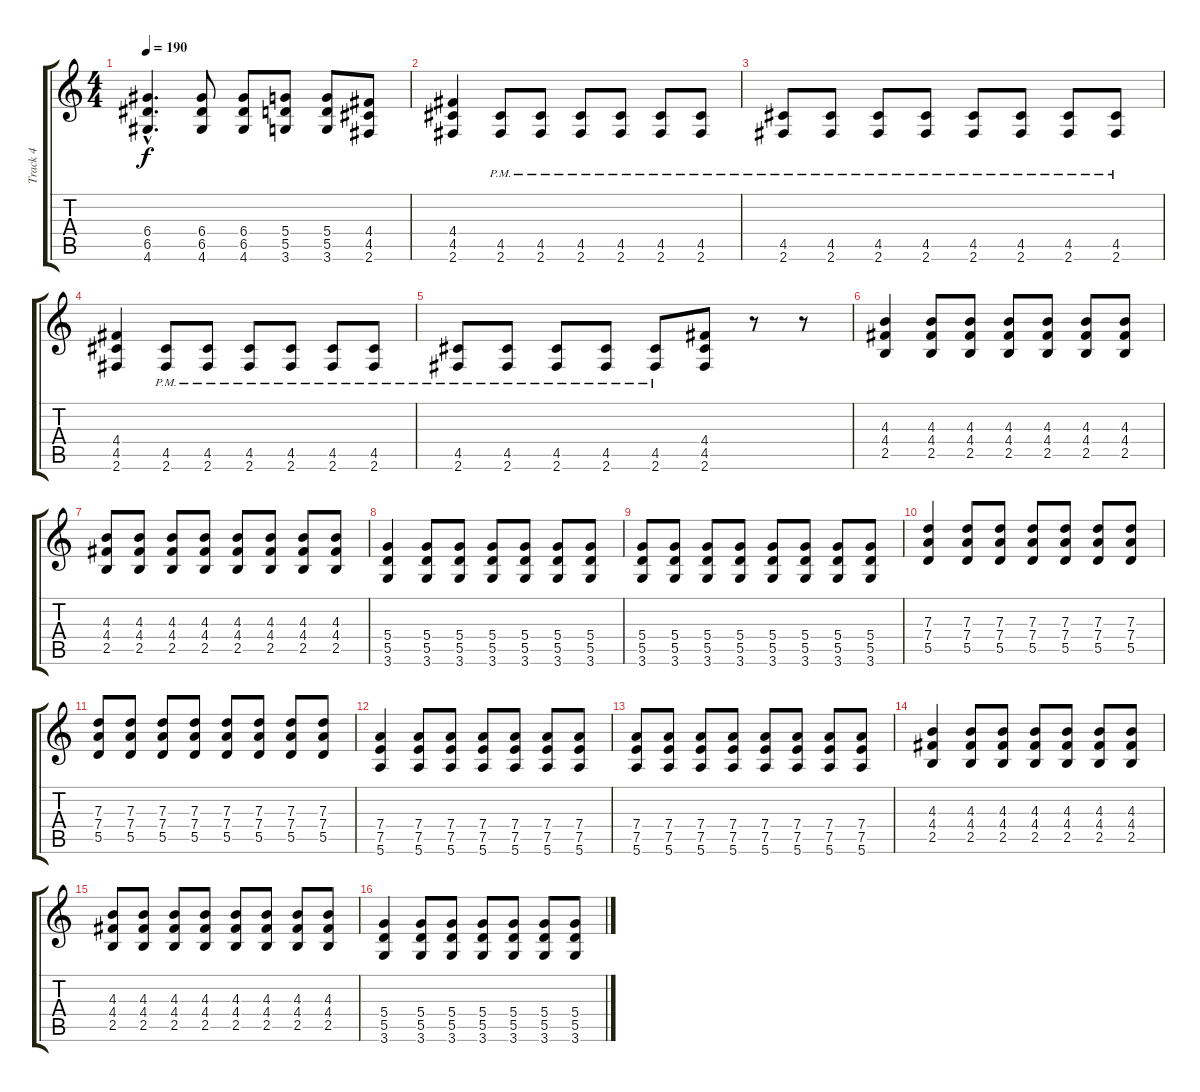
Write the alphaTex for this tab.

\track ("Track 4" "Track 4") {instrument distortionguitar}
\staff {score tabs}
\tuning (E4 B3 G3 D3 A2 E2) {hide}
\ts (4 4)
\tempo 190
\clef g2
\ks c
(6.4{hac} 6.5{hac} 4.6{hac}).4{d dy f} (6.4 6.5 4.6).8 (6.4 6.5 4.6).8 (5.4 5.5 3.6).8 (5.4 5.5 3.6).8 (4.4 4.5 2.6).8 |
(4.4 4.5 2.6).4 (4.5{pm} 2.6).8 (4.5{pm} 2.6).8 (4.5{pm} 2.6).8 (4.5{pm} 2.6).8 (4.5{pm} 2.6).8 (4.5{pm} 2.6).8 |
(4.5{pm} 2.6).8 (4.5{pm} 2.6).8 (4.5{pm} 2.6).8 (4.5{pm} 2.6).8 (4.5{pm} 2.6).8 (4.5{pm} 2.6).8 (4.5{pm} 2.6).8 (4.5{pm} 2.6).8 |
(4.4 4.5 2.6).4 (4.5{pm} 2.6).8 (4.5{pm} 2.6).8 (4.5{pm} 2.6).8 (4.5{pm} 2.6).8 (4.5{pm} 2.6).8 (4.5{pm} 2.6).8 |
(4.5{pm} 2.6).8 (4.5{pm} 2.6).8 (4.5{pm} 2.6).8 (4.5{pm} 2.6).8 (4.5{pm} 2.6).8 (4.4 4.5 2.6).8 r.8 r.8 |
(4.3 4.4 2.5).4 (4.3 4.4 2.5).8 (4.3 4.4 2.5).8 (4.3 4.4 2.5).8 (4.3 4.4 2.5).8 (4.3 4.4 2.5).8 (4.3 4.4 2.5).8 |
(4.3 4.4 2.5).8 (4.3 4.4 2.5).8 (4.3 4.4 2.5).8 (4.3 4.4 2.5).8 (4.3 4.4 2.5).8 (4.3 4.4 2.5).8 (4.3 4.4 2.5).8 (4.3 4.4 2.5).8 |
(5.4 5.5 3.6).4 (5.4 5.5 3.6).8 (5.4 5.5 3.6).8 (5.4 5.5 3.6).8 (5.4 5.5 3.6).8 (5.4 5.5 3.6).8 (5.4 5.5 3.6).8 |
(5.4 5.5 3.6).8 (5.4 5.5 3.6).8 (5.4 5.5 3.6).8 (5.4 5.5 3.6).8 (5.4 5.5 3.6).8 (5.4 5.5 3.6).8 (5.4 5.5 3.6).8 (5.4 5.5 3.6).8 |
(7.3 7.4 5.5).4 (7.3 7.4 5.5).8 (7.3 7.4 5.5).8 (7.3 7.4 5.5).8 (7.3 7.4 5.5).8 (7.3 7.4 5.5).8 (7.3 7.4 5.5).8 |
(7.3 7.4 5.5).8 (7.3 7.4 5.5).8 (7.3 7.4 5.5).8 (7.3 7.4 5.5).8 (7.3 7.4 5.5).8 (7.3 7.4 5.5).8 (7.3 7.4 5.5).8 (7.3 7.4 5.5).8 |
(7.4 7.5 5.6).4 (7.4 7.5 5.6).8 (7.4 7.5 5.6).8 (7.4 7.5 5.6).8 (7.4 7.5 5.6).8 (7.4 7.5 5.6).8 (7.4 7.5 5.6).8 |
(7.4 7.5 5.6).8 (7.4 7.5 5.6).8 (7.4 7.5 5.6).8 (7.4 7.5 5.6).8 (7.4 7.5 5.6).8 (7.4 7.5 5.6).8 (7.4 7.5 5.6).8 (7.4 7.5 5.6).8 |
(4.3 4.4 2.5).4 (4.3 4.4 2.5).8 (4.3 4.4 2.5).8 (4.3 4.4 2.5).8 (4.3 4.4 2.5).8 (4.3 4.4 2.5).8 (4.3 4.4 2.5).8 |
(4.3 4.4 2.5).8 (4.3 4.4 2.5).8 (4.3 4.4 2.5).8 (4.3 4.4 2.5).8 (4.3 4.4 2.5).8 (4.3 4.4 2.5).8 (4.3 4.4 2.5).8 (4.3 4.4 2.5).8 |
(5.4 5.5 3.6).4 (5.4 5.5 3.6).8 (5.4 5.5 3.6).8 (5.4 5.5 3.6).8 (5.4 5.5 3.6).8 (5.4 5.5 3.6).8 (5.4 5.5 3.6).8
